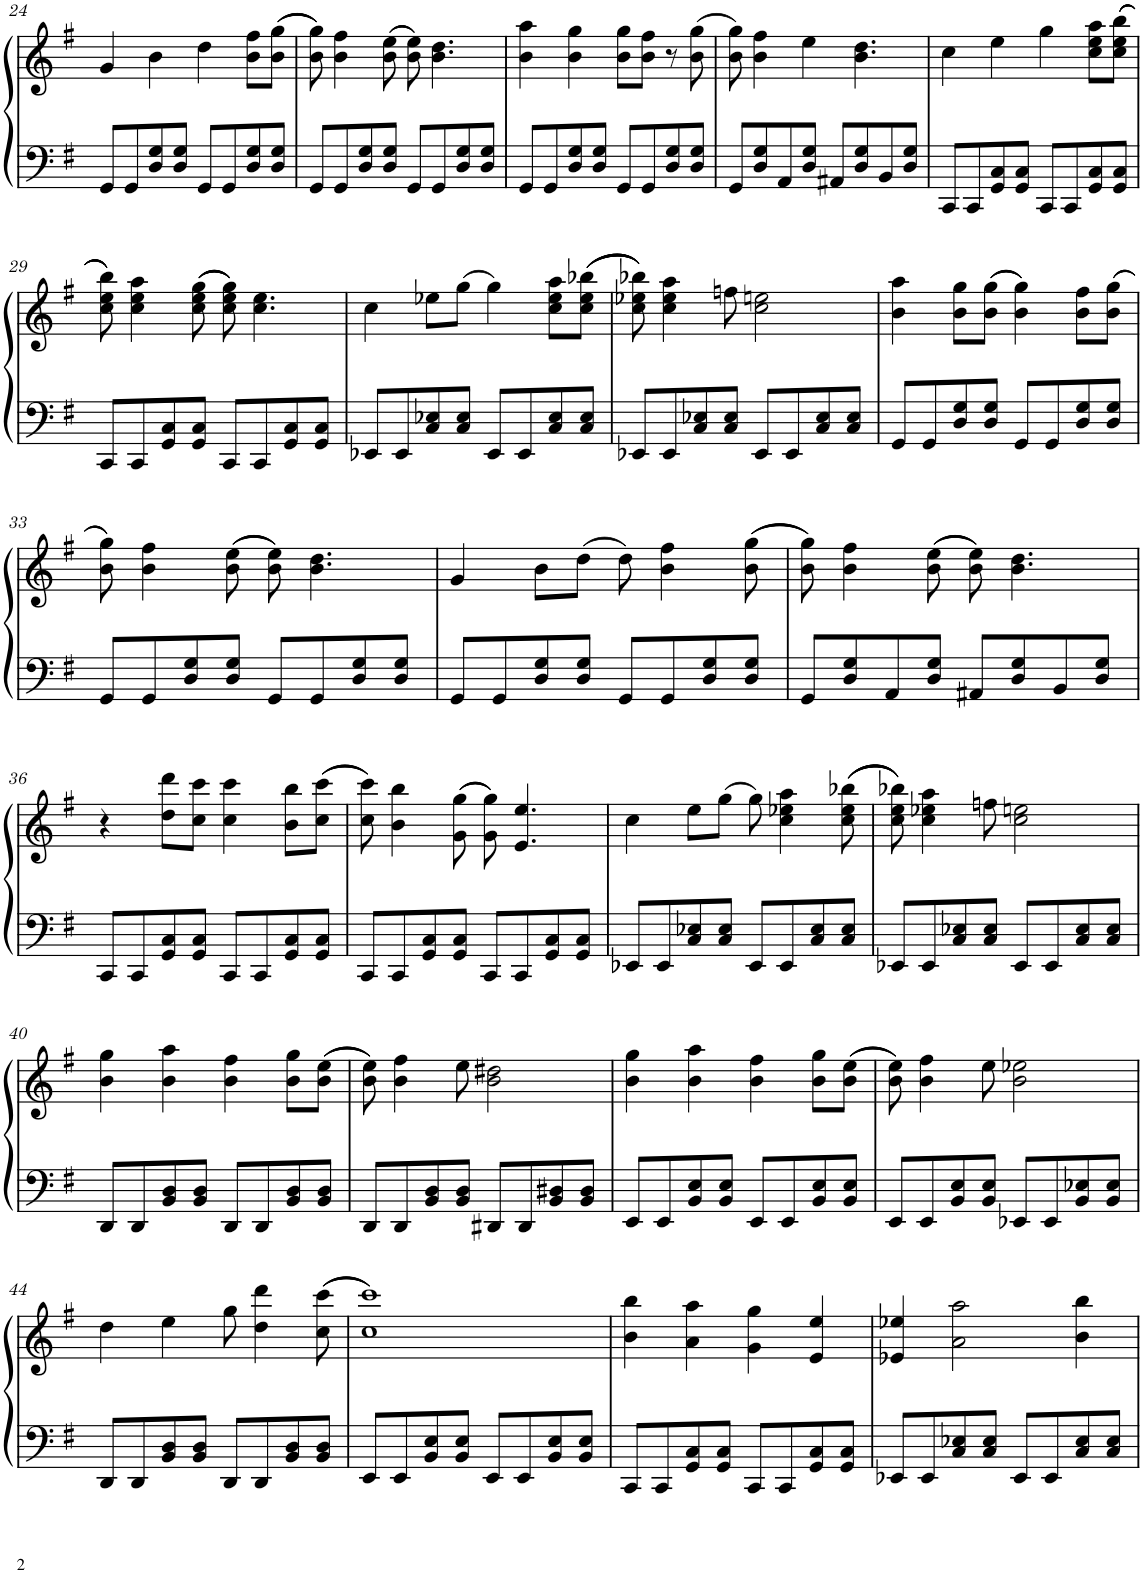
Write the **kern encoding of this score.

**kern	**kern
*part1	*part1
*staff2	*staff1
*I"업라이트 피아노	*
!!LO:PB:g=z
*clefF4	*clefG2
*k[f#]	*k[f#]
*M4/4	*M4/4
=24	=24
8GG/L	4g/
8GG/	.
8D/ 8G/	4b\
8D/ 8G/J	.
8GG/L	4dd\
8GG/	.
8D/ 8G/	8b\ 8ff#\L
8D/ 8G/J	((8b\ 8gg\J
=25	=25
8GG/L	8b\ 8gg\))
8GG/	4b\ 4ff#\
8D/ 8G/	.
8D/ 8G/J	((8b\ 8ee\
8GG/L	8b\ 8ee\))
8GG/	4.b\ 4.dd\
8D/ 8G/	.
8D/ 8G/J	.
=26	=26
8GG/L	4b\ 4aa\
8GG/	.
8D/ 8G/	4b\ 4gg\
8D/ 8G/J	.
8GG/L	8b\ 8gg\L
8GG/	8b\ 8ff#\J
8D/ 8G/	8r
8D/ 8G/J	(8b\ 8gg\
=27	=27
8GG/L	8b\ 8gg\)
8D/ 8G/	4b\ 4ff#\
8AA/	.
8D/ 8G/J	4ee\
8AA#X/L	.
8D/ 8G/	4.b\ 4.dd\
8BB/	.
8D/ 8G/J	.
=28	=28
8CC/L	4cc\
8CC/	.
8GG/ 8C/	4ee\
8GG/ 8C/J	.
8CC/L	4gg\
8CC/	.
8GG/ 8C/	8cc\ 8ee\ 8aa\L
8GG/ 8C/J	(((8cc\ 8ee\ 8bb\J
!!LO:LB:g=z
=29	=29
8CC/L	8cc\ 8ee\ 8bb\)))
8CC/	4cc\ 4ee\ 4aa\
8GG/ 8C/	.
8GG/ 8C/J	(((8cc\ 8ee\ 8gg\
8CC/L	8cc\ 8ee\ 8gg\)))
8CC/	4.cc\ 4.ee\
8GG/ 8C/	.
8GG/ 8C/J	.
=30	=30
8EE-X/L	4cc\
8EE-/	.
8C/ 8E-X/	8ee-X\L
8C/ 8E-/J	(8gg\J
8EE-/L	4gg\)
8EE-/	.
8C/ 8E-/	8cc\ 8ee-\ 8aa\L
8C/ 8E-/J	(((8cc\ 8ee-\ 8bb-X\J
=31	=31
8EE-X/L	8cc\ 8ee-X\ 8bb-X\)))
8EE-/	4cc\ 4ee-\ 4aa\
8C/ 8E-X/	.
8C/ 8E-/J	8ffn\
8EE-/L	2cc\ 2een\
8EE-/	.
8C/ 8E-/	.
8C/ 8E-/J	.
=32	=32
8GG/L	4b\ 4aa\
8GG/	.
8D/ 8G/	8b\ 8gg\L
8D/ 8G/J	((8b\ 8gg\J
8GG/L	4b\ 4gg\))
8GG/	.
8D/ 8G/	8b\ 8ff#\L
8D/ 8G/J	((8b\ 8gg\J
!!LO:LB:g=z
=33	=33
8GG/L	8b\ 8gg\))
8GG/	4b\ 4ff#\
8D/ 8G/	.
8D/ 8G/J	((8b\ 8ee\
8GG/L	8b\ 8ee\))
8GG/	4.b\ 4.dd\
8D/ 8G/	.
8D/ 8G/J	.
=34	=34
8GG/L	4g/
8GG/	.
8D/ 8G/	8b\L
8D/ 8G/J	(8dd\J
8GG/L	8dd\)
8GG/	4b\ 4ff#\
8D/ 8G/	.
8D/ 8G/J	((8b\ 8gg\
=35	=35
8GG/L	8b\ 8gg\))
8D/ 8G/	4b\ 4ff#\
8AA/	.
8D/ 8G/J	((8b\ 8ee\
8AA#X/L	8b\ 8ee\))
8D/ 8G/	4.b\ 4.dd\
8BB/	.
8D/ 8G/J	.
!!LO:LB:g=z
=36	=36
8CC/L	4r
8CC/	.
8GG/ 8C/	8dd\ 8ddd\L
8GG/ 8C/J	8cc\ 8ccc\J
8CC/L	4cc\ 4ccc\
8CC/	.
8GG/ 8C/	8b\ 8bb\L
8GG/ 8C/J	((8cc\ 8ccc\J
=37	=37
8CC/L	8cc\ 8ccc\))
8CC/	4b\ 4bb\
8GG/ 8C/	.
8GG/ 8C/J	((8g\ 8gg\
8CC/L	8g\ 8gg\))
8CC/	4.e/ 4.ee/
8GG/ 8C/	.
8GG/ 8C/J	.
=38	=38
8EE-X/L	4cc\
8EE-/	.
8C/ 8E-X/	8ee\L
8C/ 8E-/J	(8gg\J
8EE-/L	8gg\)
8EE-/	4cc\ 4ee-X\ 4aa\
8C/ 8E-/	.
8C/ 8E-/J	(((8cc\ 8ee-\ 8bb-X\
=39	=39
8EE-X/L	8cc\ 8ee\ 8bb-X\)))
8EE-/	4cc\ 4ee-X\ 4aa\
8C/ 8E-X/	.
8C/ 8E-/J	8ffn\
8EE-/L	2cc\ 2een\
8EE-/	.
8C/ 8E-/	.
8C/ 8E-/J	.
!!LO:LB:g=z
=40	=40
8DD/L	4b\ 4gg\
8DD/	.
8BB/ 8D/	4b\ 4aa\
8BB/ 8D/J	.
8DD/L	4b\ 4ff#\
8DD/	.
8BB/ 8D/	8b\ 8gg\L
8BB/ 8D/J	((8b\ 8ee\J
=41	=41
8DD/L	8b\ 8ee\))
8DD/	4b\ 4ff#\
8BB/ 8D/	.
8BB/ 8D/J	8ee\
8DD#X/L	2b\ 2dd#X\
8DD#/	.
8BB/ 8D#X/	.
8BB/ 8D#/J	.
=42	=42
8EE/L	4b\ 4gg\
8EE/	.
8BB/ 8E/	4b\ 4aa\
8BB/ 8E/J	.
8EE/L	4b\ 4ff#\
8EE/	.
8BB/ 8E/	8b\ 8gg\L
8BB/ 8E/J	((8b\ 8ee\J
=43	=43
8EE/L	8b\ 8ee\))
8EE/	4b\ 4ff#\
8BB/ 8E/	.
8BB/ 8E/J	8ee\
8EE-X/L	2b\ 2ee-X\
8EE-/	.
8BB/ 8E-X/	.
8BB/ 8E-/J	.
!!LO:LB:g=z
=44	=44
8DD/L	4dd\
8DD/	.
8BB/ 8D/	4ee\
8BB/ 8D/J	.
8DD/L	8gg\
8DD/	4dd\ 4ddd\
8BB/ 8D/	.
8BB/ 8D/J	((8cc\ 8ccc\
=45	=45
8EE/L	1cc 1ccc))
8EE/	.
8BB/ 8E/	.
8BB/ 8E/J	.
8EE/L	.
8EE/	.
8BB/ 8E/	.
8BB/ 8E/J	.
=46	=46
8CC/L	4b\ 4bb\
8CC/	.
8GG/ 8C/	4a\ 4aa\
8GG/ 8C/J	.
8CC/L	4g\ 4gg\
8CC/	.
8GG/ 8C/	4e/ 4ee/
8GG/ 8C/J	.
=47	=47
8EE-X/L	4e-X/ 4ee-X/
8EE-/	.
8C/ 8E-X/	2a\ 2aa\
8C/ 8E-/J	.
8EE-/L	.
8EE-/	.
8C/ 8E-/	4b\ 4bb\
8C/ 8E-/J	.
=	=
*-	*-
